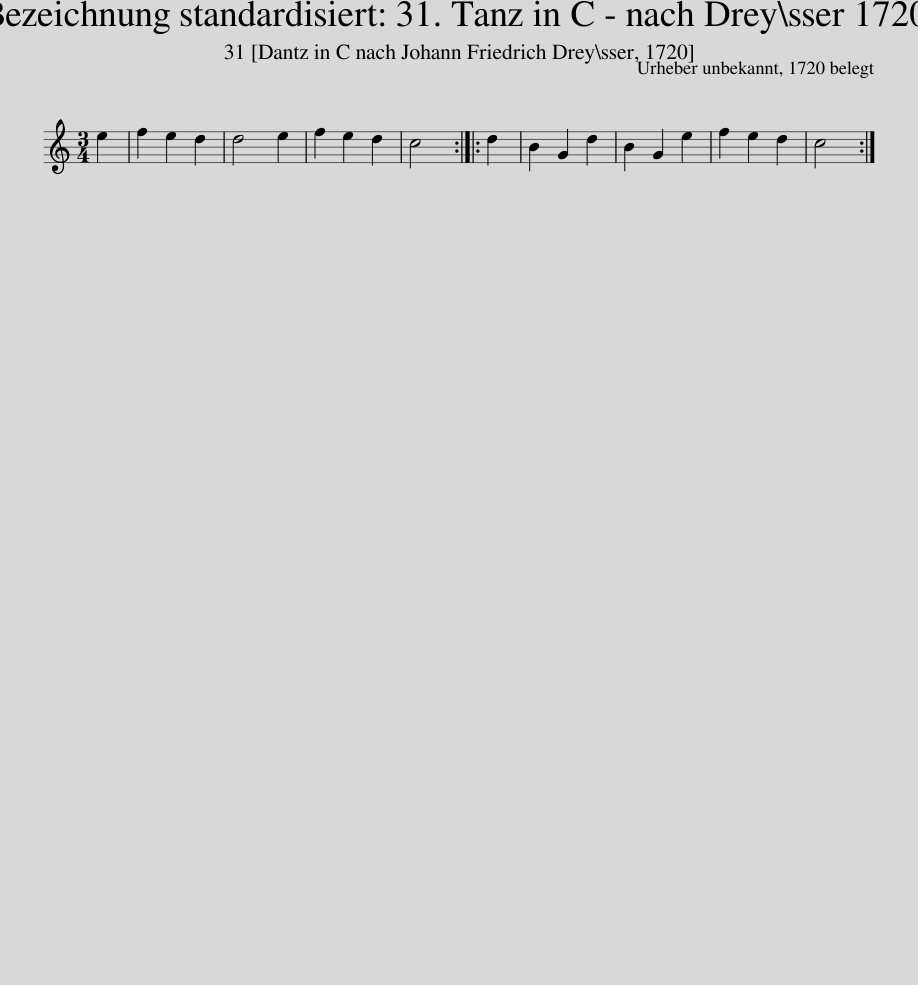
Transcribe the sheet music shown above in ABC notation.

X:1
L:1/8
M:3/4
I:linebreak $
K:C
V:1 treble
V:1
 e2 | f2 e2 d2 | d4 e2 | f2 e2 d2 | c4 :: %5
 d2 | B2 G2 d2 | B2 G2 e2 | f2 e2 d2 | c4 :| %10
